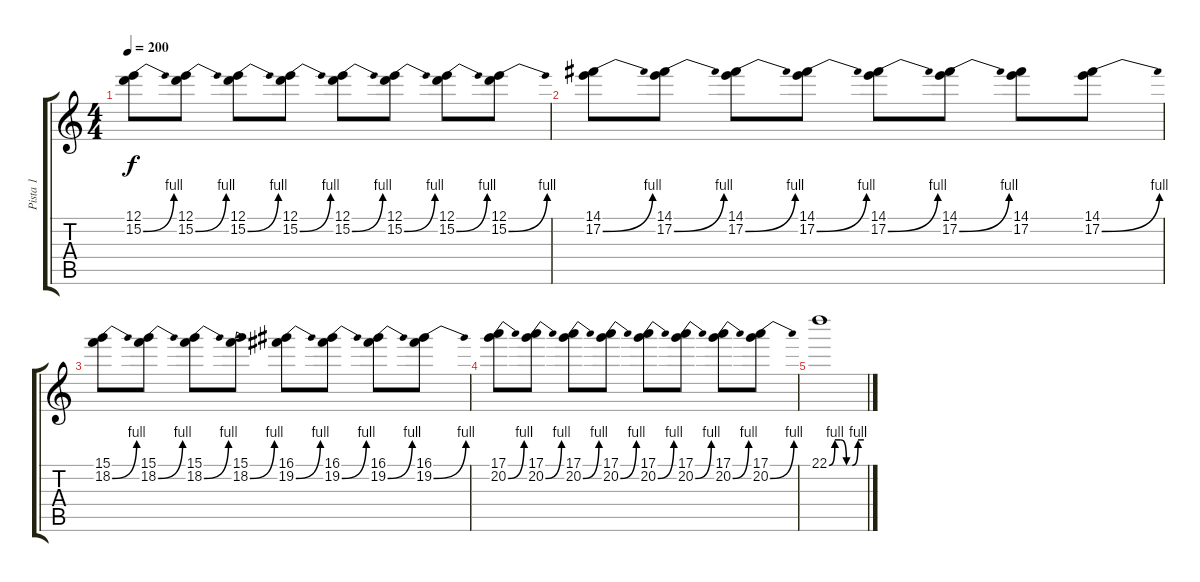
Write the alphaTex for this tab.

\track ("Pista 1" "Pista 1") {instrument overdrivenguitar}
\staff {score tabs}
\tuning (E4 B3 G3 D3 A2 E2) {hide}
\ts (4 4)
\tempo 200
\clef g2
\ks c
(12.1 15.2{be (bend 0 0 60 4)}).8{dy f} (12.1 15.2{be (bend 0 0 60 4)}).8 (12.1 15.2{be (bend 0 0 60 4)}).8 (12.1 15.2{be (bend 0 0 60 4)}).8 (12.1 15.2{be (bend 0 0 60 4)}).8 (12.1 15.2{be (bend 0 0 60 4)}).8 (12.1 15.2{be (bend 0 0 60 4)}).8 (12.1 15.2{be (bend 0 0 60 4)}).8 |
(14.1 17.2{be (bend 0 0 60 4)}).8 (14.1 17.2{be (bend 0 0 60 4)}).8 (14.1 17.2{be (bend 0 0 60 4)}).8 (14.1 17.2{be (bend 0 0 60 4)}).8 (14.1 17.2{be (bend 0 0 60 4)}).8 (14.1 17.2{be (bend 0 0 60 4)}).8 (14.1 17.2).8 (14.1 17.2{be (bend 0 0 60 4)}).8 |
(15.1 18.2{be (bend 0 0 60 4)}).8 (15.1 18.2{be (bend 0 0 60 4)}).8 (15.1 18.2{be (bend 0 0 60 4)}).8 (15.1 18.2{be (bend 0 0 60 4)}).8 (16.1 19.2{be (bend 0 0 60 4)}).8 (16.1 19.2{be (bend 0 0 60 4)}).8 (16.1 19.2{be (bend 0 0 60 4)}).8 (16.1 19.2{be (bend 0 0 60 4)}).8 |
(17.1 20.2{be (bend 0 0 60 4)}).8 (17.1 20.2{be (bend 0 0 60 4)}).8 (17.1 20.2{be (bend 0 0 60 4)}).8 (17.1 20.2{be (bend 0 0 60 4)}).8 (17.1 20.2{be (bend 0 0 60 4)}).8 (17.1 20.2{be (bend 0 0 60 4)}).8 (17.1 20.2{be (bend 0 0 60 4)}).8 (17.1 20.2{be (bend 0 0 60 4)}).8 |
22.1{be (custom 0 0 10 4 20 4 30 0 40 0 50 4 60 4)}.1
